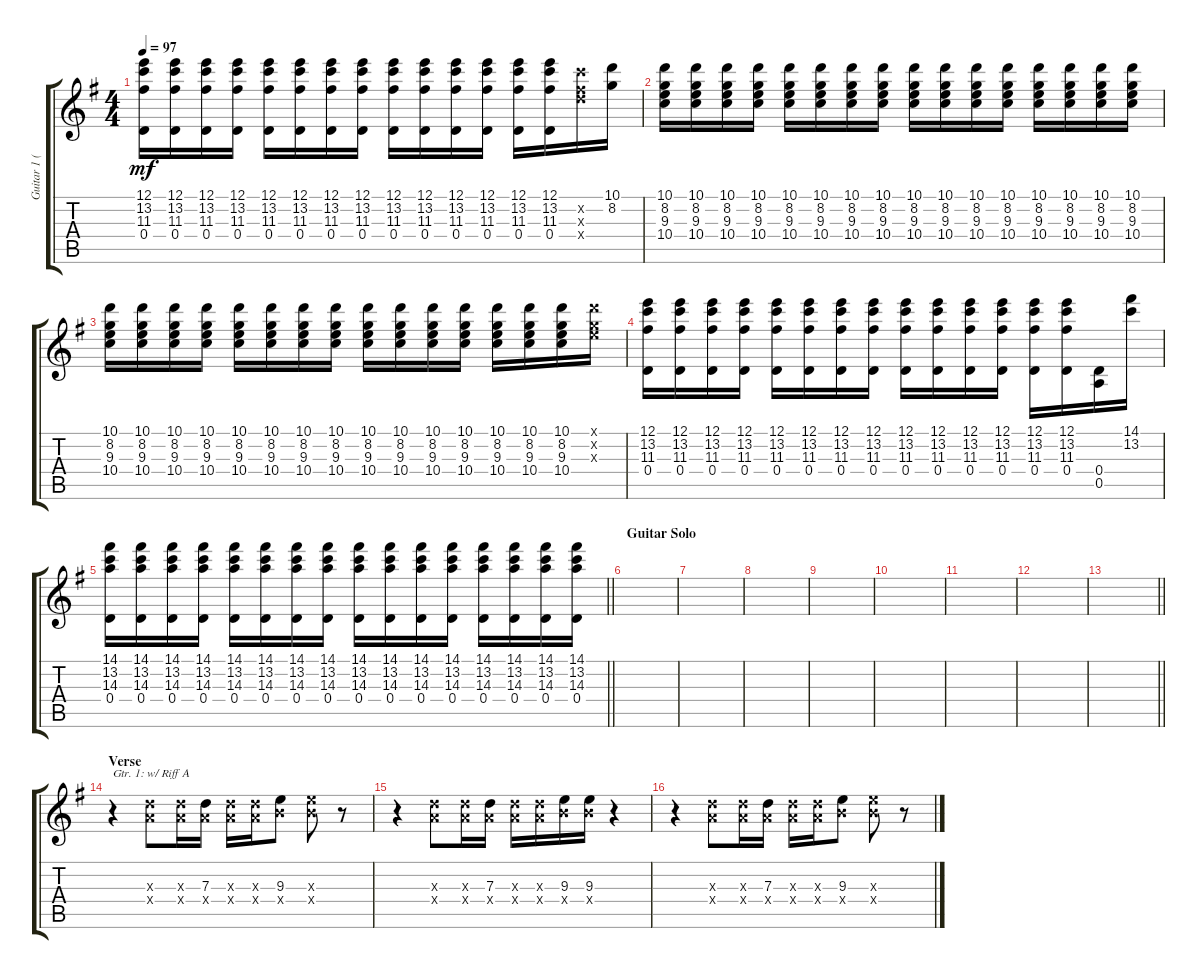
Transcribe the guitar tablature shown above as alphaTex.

\track ("Guitar 1 (slight dist.)" "Guitar 1 (") {instrument distortionguitar}
\staff {score tabs}
\tuning (E4 B3 G3 D3 A2 E2) {hide}
\ts (4 4)
\tempo 97
\clef g2
\ks eminor
(12.1 13.2 11.3 0.4).16{dy mf} (12.1 13.2 11.3 0.4).16 (12.1 13.2 11.3 0.4).16 (12.1 13.2 11.3 0.4).16 (12.1 13.2 11.3 0.4).16 (12.1 13.2 11.3 0.4).16 (12.1 13.2 11.3 0.4).16 (12.1 13.2 11.3 0.4).16 (12.1 13.2 11.3 0.4).16 (12.1 13.2 11.3 0.4).16 (12.1 13.2 11.3 0.4).16 (12.1 13.2 11.3 0.4).16 (12.1 13.2 11.3 0.4).16 (12.1 13.2 11.3 0.4).16 (13.2{x} 11.3{x} 12.4{x}).16 (10.1 8.2).16 |
(10.1 8.2 9.3 10.4).16 (10.1 8.2 9.3 10.4).16 (10.1 8.2 9.3 10.4).16 (10.1 8.2 9.3 10.4).16 (10.1 8.2 9.3 10.4).16 (10.1 8.2 9.3 10.4).16 (10.1 8.2 9.3 10.4).16 (10.1 8.2 9.3 10.4).16 (10.1 8.2 9.3 10.4).16 (10.1 8.2 9.3 10.4).16 (10.1 8.2 9.3 10.4).16 (10.1 8.2 9.3 10.4).16 (10.1 8.2 9.3 10.4).16 (10.1 8.2 9.3 10.4).16 (10.1 8.2 9.3 10.4).16 (10.1 8.2 9.3 10.4).16 |
(10.1 8.2 9.3 10.4).16 (10.1 8.2 9.3 10.4).16 (10.1 8.2 9.3 10.4).16 (10.1 8.2 9.3 10.4).16 (10.1 8.2 9.3 10.4).16 (10.1 8.2 9.3 10.4).16 (10.1 8.2 9.3 10.4).16 (10.1 8.2 9.3 10.4).16 (10.1 8.2 9.3 10.4).16 (10.1 8.2 9.3 10.4).16 (10.1 8.2 9.3 10.4).16 (10.1 8.2 9.3 10.4).16 (10.1 8.2 9.3 10.4).16 (10.1 8.2 9.3 10.4).16 (10.1 8.2 9.3 10.4).16 (10.1{x} 8.2{x} 9.3{x}).16 |
(12.1 13.2 11.3 0.4).16 (12.1 13.2 11.3 0.4).16 (12.1 13.2 11.3 0.4).16 (12.1 13.2 11.3 0.4).16 (12.1 13.2 11.3 0.4).16 (12.1 13.2 11.3 0.4).16 (12.1 13.2 11.3 0.4).16 (12.1 13.2 11.3 0.4).16 (12.1 13.2 11.3 0.4).16 (12.1 13.2 11.3 0.4).16 (12.1 13.2 11.3 0.4).16 (12.1 13.2 11.3 0.4).16 (12.1 13.2 11.3 0.4).16 (12.1 13.2 11.3 0.4).16 (0.4 0.5).16 (14.1 13.2).16 |
\barLineRight lightlight
(14.1 13.2 14.3 0.4).16 (14.1 13.2 14.3 0.4).16 (14.1 13.2 14.3 0.4).16 (14.1 13.2 14.3 0.4).16 (14.1 13.2 14.3 0.4).16 (14.1 13.2 14.3 0.4).16 (14.1 13.2 14.3 0.4).16 (14.1 13.2 14.3 0.4).16 (14.1 13.2 14.3 0.4).16 (14.1 13.2 14.3 0.4).16 (14.1 13.2 14.3 0.4).16 (14.1 13.2 14.3 0.4).16 (14.1 13.2 14.3 0.4).16 (14.1 13.2 14.3 0.4).16 (14.1 13.2 14.3 0.4).16 (14.1 13.2 14.3 0.4).16 |
\section ("" "Guitar Solo")
|
|
|
|
|
|
|
\barLineRight lightlight
|
\section ("" "Verse")
r.4{txt "Gtr. 1: w/ Riff A"} (7.3{x} 7.4{x}).8 (7.3{x} 7.4{x}).16 (7.3 7.4{x}).16 (7.3{x} 7.4{x}).16 (7.3{x} 7.4{x}).16 (9.3 9.4{x}).8 (9.3{x} 9.4{x}).8 r.8 |
r.4 (7.3{x} 7.4{x}).8 (7.3{x} 7.4{x}).16 (7.3 7.4{x}).16 (7.3{x} 7.4{x}).16 (7.3{x} 7.4{x}).16 (9.3 9.4{x}).16 (9.3 9.4{x}).16 r.4 |
r.4 (7.3{x} 7.4{x}).8 (7.3{x} 7.4{x}).16 (7.3 7.4{x}).16 (7.3{x} 7.4{x}).16 (7.3{x} 7.4{x}).16 (9.3 9.4{x}).8 (9.3{x} 9.4{x}).8 r.8
